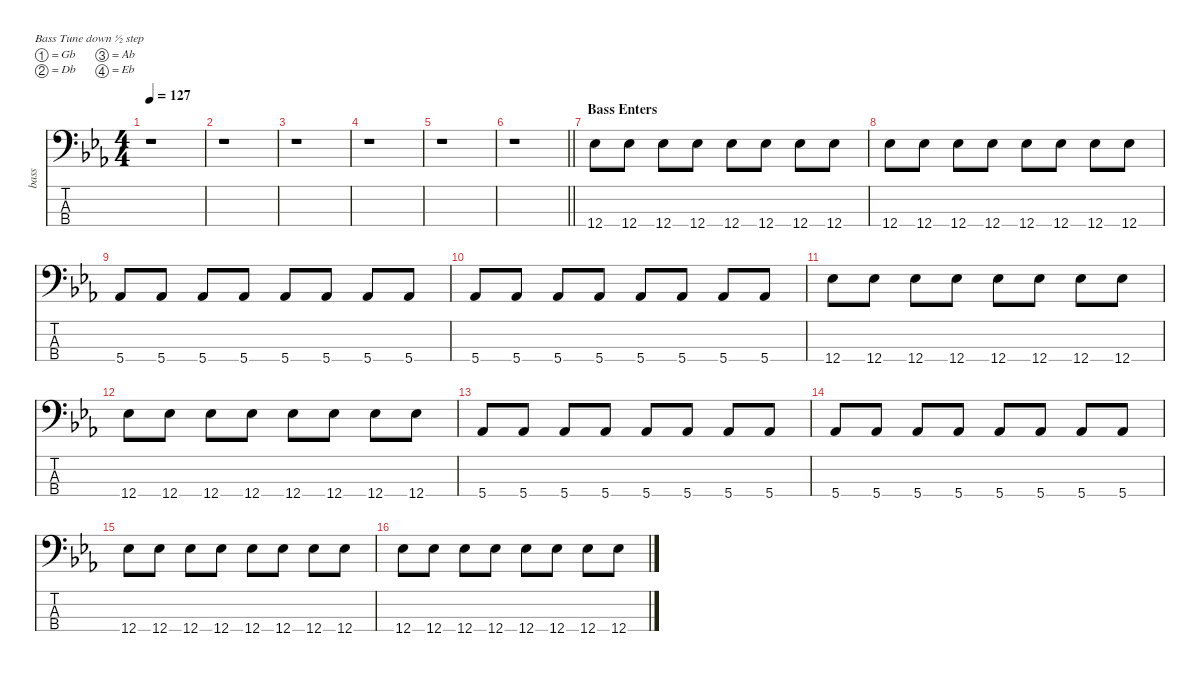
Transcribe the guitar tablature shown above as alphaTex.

\defaultSystemsLayout 4
\hideDynamics
\bracketExtendMode nobrackets
\otherSystemsTrackNameOrientation horizontal
\track ("Bass Guitar" "bass") {defaultSystemsLayout 6 instrument electricbasspick}
\staff {score tabs}
\tuning (Gb2 Db2 Ab1 Eb1)
\ts (4 4)
\tempo 127
\clef f4
\ks eb
r.1{dy f beam Down} |
r.1{beam Down} |
r.1{beam Down} |
r.1{beam Down} |
r.1{beam Down} |
\barLineRight lightlight
r.1{beam Down} |
\section ("" "Bass Enters")
12.4{acc b}.8{beam Down} 12.4{acc b}.8{beam Down} 12.4{acc b}.8{beam Down} 12.4{acc b}.8{beam Down} 12.4{acc b}.8{beam Down} 12.4{acc b}.8{beam Down} 12.4{acc b}.8{beam Down} 12.4{acc b}.8{beam Down} |
12.4{acc b}.8{beam Down} 12.4{acc b}.8{beam Down} 12.4{acc b}.8{beam Down} 12.4{acc b}.8{beam Down} 12.4{acc b}.8{beam Down} 12.4{acc b}.8{beam Down} 12.4{acc b}.8{beam Down} 12.4{acc b}.8{beam Down} |
5.4{acc b}.8{beam Up} 5.4{acc b}.8{beam Up} 5.4{acc b}.8{beam Up} 5.4{acc b}.8{beam Up} 5.4{acc b}.8{beam Up} 5.4{acc b}.8{beam Up} 5.4{acc b}.8{beam Up} 5.4{acc b}.8{beam Up} |
5.4{acc b}.8{beam Up} 5.4{acc b}.8{beam Up} 5.4{acc b}.8{beam Up} 5.4{acc b}.8{beam Up} 5.4{acc b}.8{beam Up} 5.4{acc b}.8{beam Up} 5.4{acc b}.8{beam Up} 5.4{acc b}.8{beam Up} |
12.4{acc b}.8{beam Down} 12.4{acc b}.8{beam Down} 12.4{acc b}.8{beam Down} 12.4{acc b}.8{beam Down} 12.4{acc b}.8{beam Down} 12.4{acc b}.8{beam Down} 12.4{acc b}.8{beam Down} 12.4{acc b}.8{beam Down} |
12.4{acc b}.8{beam Down} 12.4{acc b}.8{beam Down} 12.4{acc b}.8{beam Down} 12.4{acc b}.8{beam Down} 12.4{acc b}.8{beam Down} 12.4{acc b}.8{beam Down} 12.4{acc b}.8{beam Down} 12.4{acc b}.8{beam Down} |
5.4{acc b}.8{beam Up} 5.4{acc b}.8{beam Up} 5.4{acc b}.8{beam Up} 5.4{acc b}.8{beam Up} 5.4{acc b}.8{beam Up} 5.4{acc b}.8{beam Up} 5.4{acc b}.8{beam Up} 5.4{acc b}.8{beam Up} |
5.4{acc b}.8{beam Up} 5.4{acc b}.8{beam Up} 5.4{acc b}.8{beam Up} 5.4{acc b}.8{beam Up} 5.4{acc b}.8{beam Up} 5.4{acc b}.8{beam Up} 5.4{acc b}.8{beam Up} 5.4{acc b}.8{beam Up} |
12.4{acc b}.8{beam Down} 12.4{acc b}.8{beam Down} 12.4{acc b}.8{beam Down} 12.4{acc b}.8{beam Down} 12.4{acc b}.8{beam Down} 12.4{acc b}.8{beam Down} 12.4{acc b}.8{beam Down} 12.4{acc b}.8{beam Down} |
12.4{acc b}.8{beam Down} 12.4{acc b}.8{beam Down} 12.4{acc b}.8{beam Down} 12.4{acc b}.8{beam Down} 12.4{acc b}.8{beam Down} 12.4{acc b}.8{beam Down} 12.4{acc b}.8{beam Down} 12.4{acc b}.8{beam Down}
